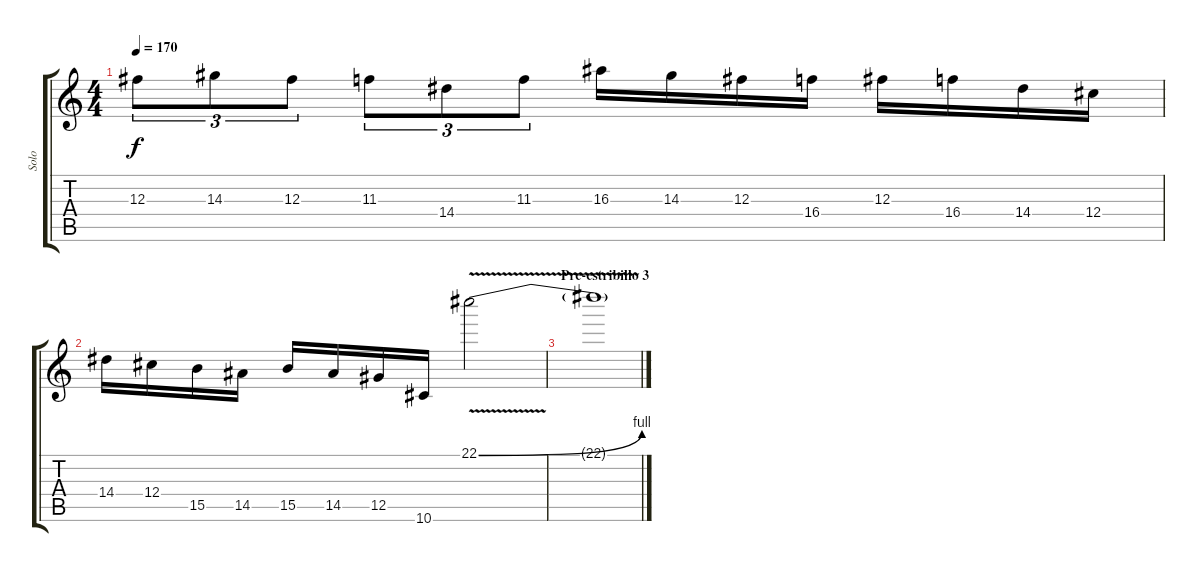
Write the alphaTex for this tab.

\track ("Solo" "Solo") {instrument distortionguitar}
\staff {score tabs}
\tuning (Eb4 Bb3 Gb3 Db3 Ab2 Eb2) {hide}
\ts (4 4)
\tempo 170
\clef g2
\ks c
12.3.8{tu (3 2) dy f} 14.3.8{tu (3 2)} 12.3.8{tu (3 2)} 11.3.8{tu (3 2)} 14.4.8{tu (3 2)} 11.3.8{tu (3 2)} 16.3.16 14.3.16 12.3.16 16.4.16 12.3.16 16.4.16 14.4.16 12.4.16 |
14.4.16 12.4.16 15.5.16 14.5.16 15.5.16 14.5.16 12.5.16 10.6.16 22.1{be (bend 0 0 60 4) v}.2 |
\section ("" "Pre-estribillo 3")
22.1{t}.1
